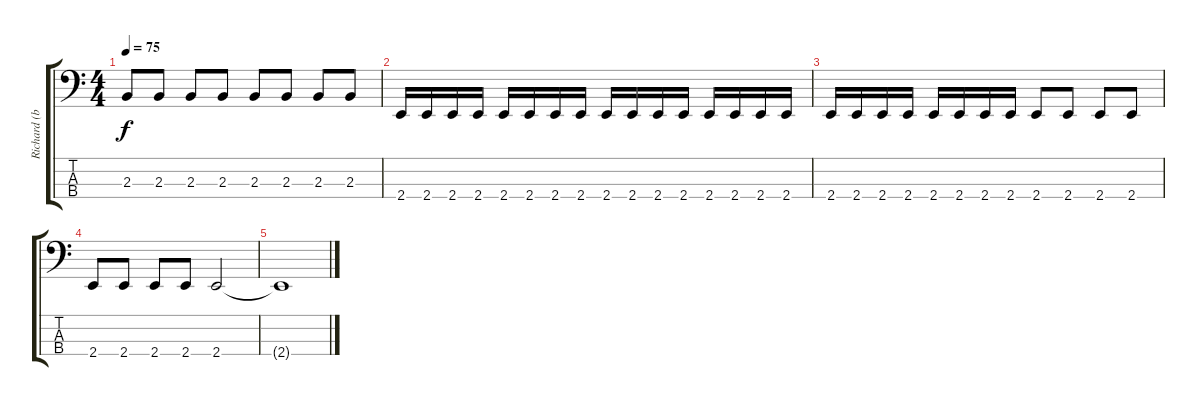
\track ("Richard (basse)" "Richard (b") {instrument electricbassfinger}
\staff {score tabs}
\tuning (G2 D2 A1 D1) {hide}
\ts (4 4)
\tempo 75
\clef f4
\ks c
2.3.8{dy f} 2.3.8 2.3.8 2.3.8 2.3.8 2.3.8 2.3.8 2.3.8 |
2.4.16 2.4.16 2.4.16 2.4.16 2.4.16 2.4.16 2.4.16 2.4.16 2.4.16 2.4.16 2.4.16 2.4.16 2.4.16 2.4.16 2.4.16 2.4.16 |
2.4.16 2.4.16 2.4.16 2.4.16 2.4.16 2.4.16 2.4.16 2.4.16 2.4.8 2.4.8 2.4.8 2.4.8 |
2.4.8 2.4.8 2.4.8 2.4.8 2.4.2 |
2.4{t}.1
